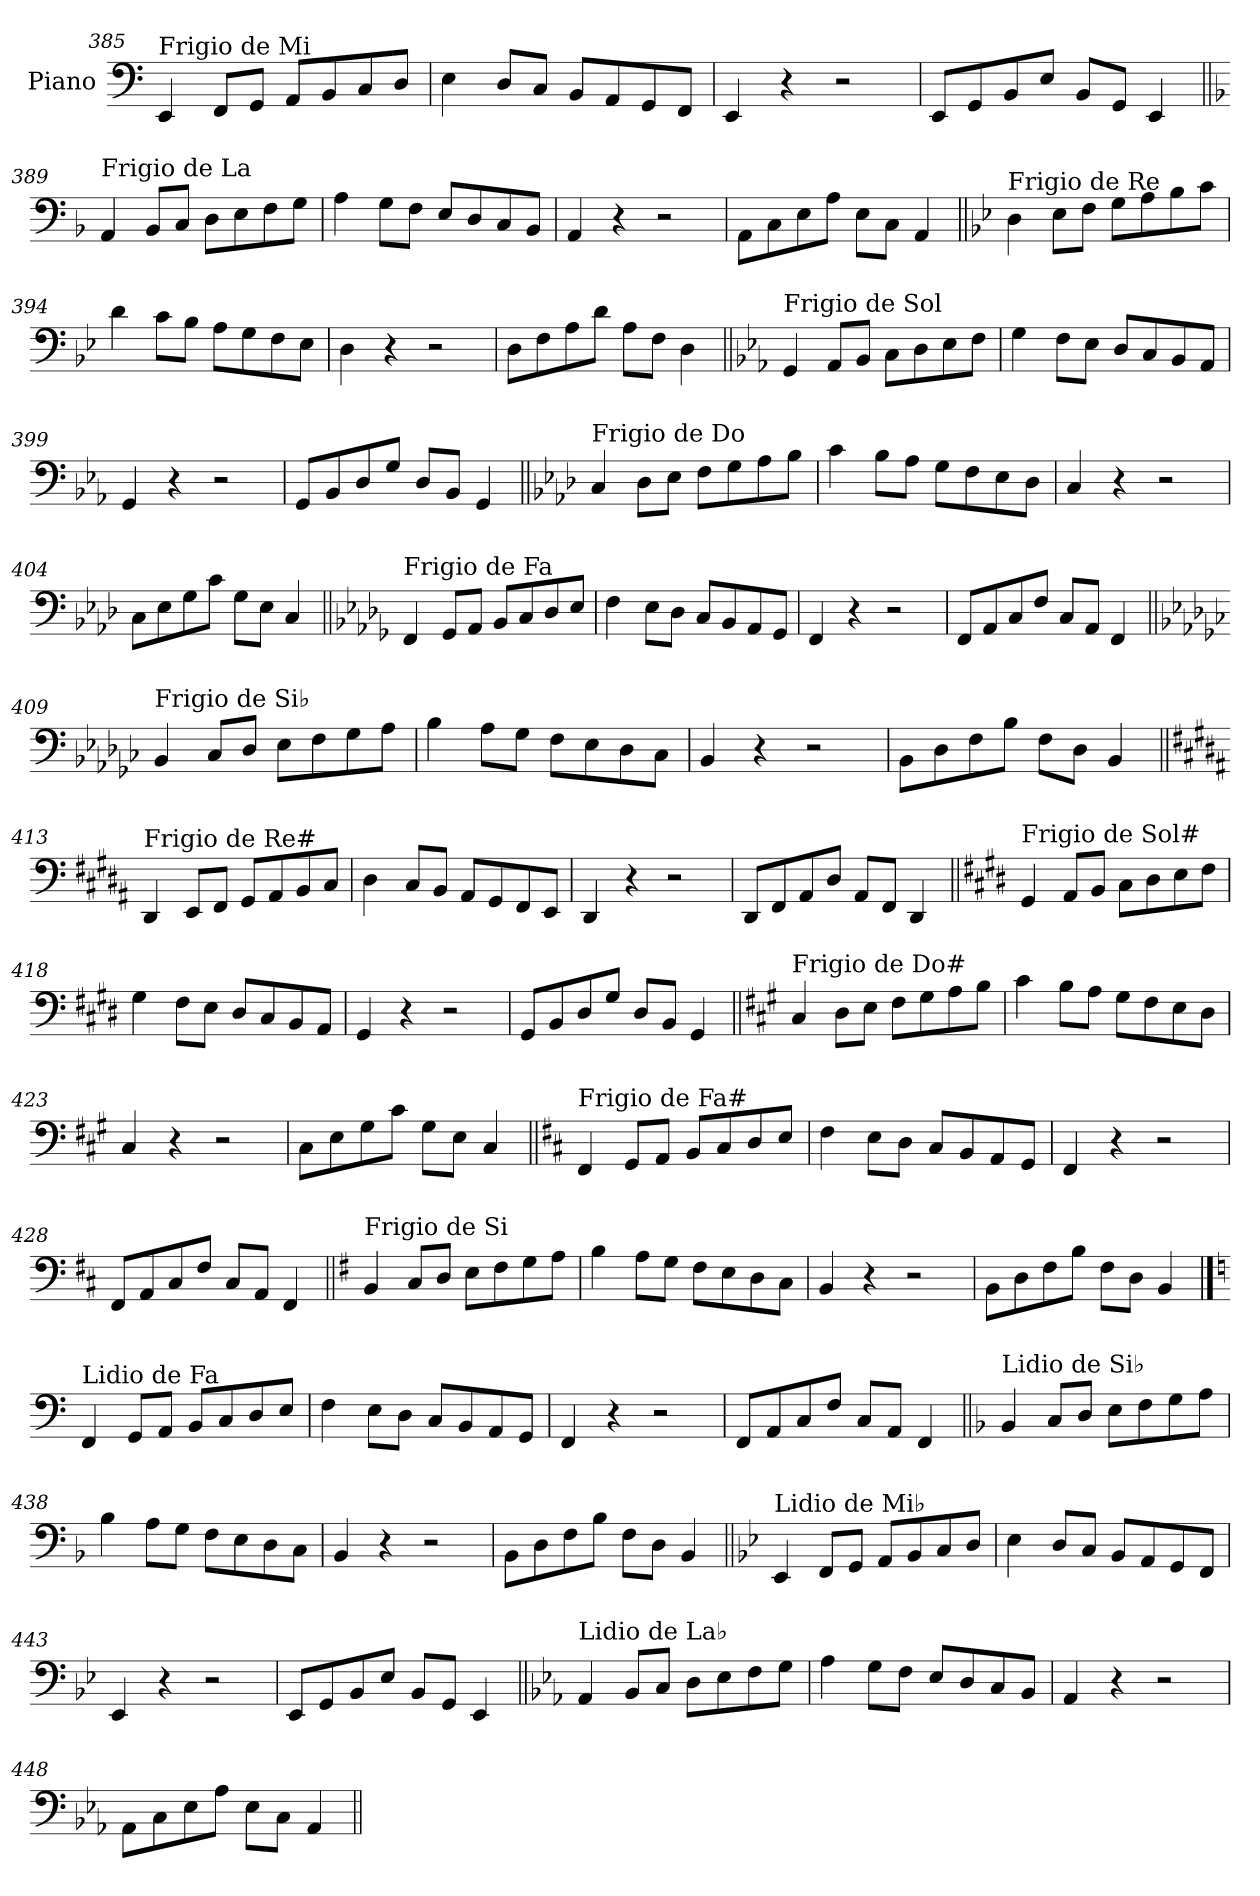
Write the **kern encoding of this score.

**kern
*part1
*staff1
*I"Piano
*I'Pno.
!!LO:PB:g=z
*clefF4
*k[]
=385
!LO:TX:a:t=Frigio de Mi
4EE/
8FF/L
8GG/J
8AA/L
8BB/
8C/
8D/J
=386
4E\
8D/L
8C/J
8BB/L
8AA/
8GG/
8FF/J
=387
4EE/
4r
2r
=388
8EE/L
8GG/
8BB/
8E/J
8BB/L
8GG/J
4EE/
!!LO:LB:g=z
=389||
*k[b-]
!LO:TX:a:t=Frigio de La
4AA/
8BB-/L
8C/J
8D\L
8E\
8F\
8G\J
=390
4A\
8G\L
8F\J
8E/L
8D/
8C/
8BB-/J
=391
4AA/
4r
2r
=392
8AA\L
8C\
8E\
8A\J
8E\L
8C\J
4AA/
!!LO:LB:g=z
=393||
*k[b-e-]
!LO:TX:a:t=Frigio de Re
4D\
8E-\L
8F\J
8G\L
8A\
8B-\
8c\J
=394
4d\
8c\L
8B-\J
8A\L
8G\
8F\
8E-\J
=395
4D\
4r
2r
=396
8D\L
8F\
8A\
8d\J
8A\L
8F\J
4D\
!!LO:LB:g=z
=397||
*k[b-e-a-]
!LO:TX:a:t=Frigio de Sol
4GG/
8AA-/L
8BB-/J
8C\L
8D\
8E-\
8F\J
=398
4G\
8F\L
8E-\J
8D/L
8C/
8BB-/
8AA-/J
=399
4GG/
4r
2r
=400
8GG/L
8BB-/
8D/
8G/J
8D/L
8BB-/J
4GG/
!!LO:LB:g=z
=401||
*k[b-e-a-d-]
!LO:TX:a:t=Frigio de Do
4C/
8D-\L
8E-\J
8F\L
8G\
8A-\
8B-\J
=402
4c\
8B-\L
8A-\J
8G\L
8F\
8E-\
8D-\J
=403
4C/
4r
2r
=404
8C\L
8E-\
8G\
8c\J
8G\L
8E-\J
4C/
!!LO:LB:g=z
=405||
*k[b-e-a-d-g-]
!LO:TX:a:t=Frigio de Fa
4FF/
8GG-/L
8AA-/J
8BB-/L
8C/
8D-/
8E-/J
=406
4F\
8E-\L
8D-\J
8C/L
8BB-/
8AA-/
8GG-/J
=407
4FF/
4r
2r
=408
8FF/L
8AA-/
8C/
8F/J
8C/L
8AA-/J
4FF/
!!LO:LB:g=z
=409||
*k[b-e-a-d-g-c-]
!LO:TX:a:t=Frigio de Si♭
4BB-/
8C-/L
8D-/J
8E-\L
8F\
8G-\
8A-\J
=410
4B-\
8A-\L
8G-\J
8F\L
8E-\
8D-\
8C-\J
=411
4BB-/
4r
2r
=412
8BB-\L
8D-\
8F\
8B-\J
8F\L
8D-\J
4BB-/
!!LO:LB:g=z
=413||
*k[f#c#g#d#a#]
!LO:TX:a:t=Frigio de Re#
4DD#/
8EE/L
8FF#/J
8GG#/L
8AA#/
8BB/
8C#/J
=414
4D#\
8C#/L
8BB/J
8AA#/L
8GG#/
8FF#/
8EE/J
=415
4DD#/
4r
2r
=416
8DD#/L
8FF#/
8AA#/
8D#/J
8AA#/L
8FF#/J
4DD#/
!!LO:LB:g=z
=417||
*k[f#c#g#d#]
!LO:TX:a:t=Frigio de Sol#
4GG#/
8AA/L
8BB/J
8C#\L
8D#\
8E\
8F#\J
=418
4G#\
8F#\L
8E\J
8D#/L
8C#/
8BB/
8AA/J
=419
4GG#/
4r
2r
=420
8GG#/L
8BB/
8D#/
8G#/J
8D#/L
8BB/J
4GG#/
!!LO:LB:g=z
=421||
*k[f#c#g#]
!LO:TX:a:t=Frigio de Do#
4C#/
8D\L
8E\J
8F#\L
8G#\
8A\
8B\J
=422
4c#\
8B\L
8A\J
8G#\L
8F#\
8E\
8D\J
=423
4C#/
4r
2r
=424
8C#\L
8E\
8G#\
8c#\J
8G#\L
8E\J
4C#/
!!LO:LB:g=z
=425||
*k[f#c#]
!LO:TX:a:t=Frigio de Fa#
4FF#/
8GG/L
8AA/J
8BB/L
8C#/
8D/
8E/J
=426
4F#\
8E\L
8D\J
8C#/L
8BB/
8AA/
8GG/J
=427
4FF#/
4r
2r
=428
8FF#/L
8AA/
8C#/
8F#/J
8C#/L
8AA/J
4FF#/
!!LO:LB:g=z
=429||
*k[f#]
!LO:TX:a:t=Frigio de Si
4BB/
8C/L
8D/J
8E\L
8F#\
8G\
8A\J
=430
4B\
8A\L
8G\J
8F#\L
8E\
8D\
8C\J
=431
4BB/
4r
2r
=432
8BB\L
8D\
8F#\
8B\J
8F#\L
8D\J
4BB/
!!LO:PB:g=z
==433
*k[]
!LO:TX:a:t=Lidio de Fa
4FF/
8GG/L
8AA/J
8BB/L
8C/
8D/
8E/J
=434
4F\
8E\L
8D\J
8C/L
8BB/
8AA/
8GG/J
=435
4FF/
4r
2r
=436
8FF/L
8AA/
8C/
8F/J
8C/L
8AA/J
4FF/
!!LO:LB:g=z
=437||
*k[b-]
!LO:TX:a:t=Lidio de Si♭
4BB-/
8C/L
8D/J
8E\L
8F\
8G\
8A\J
=438
4B-\
8A\L
8G\J
8F\L
8E\
8D\
8C\J
=439
4BB-/
4r
2r
=440
8BB-\L
8D\
8F\
8B-\J
8F\L
8D\J
4BB-/
!!LO:LB:g=z
=441||
*k[b-e-]
!LO:TX:a:t=Lidio de Mi♭
4EE-/
8FF/L
8GG/J
8AA/L
8BB-/
8C/
8D/J
=442
4E-\
8D/L
8C/J
8BB-/L
8AA/
8GG/
8FF/J
=443
4EE-/
4r
2r
=444
8EE-/L
8GG/
8BB-/
8E-/J
8BB-/L
8GG/J
4EE-/
!!LO:LB:g=z
=445||
*k[b-e-a-]
!LO:TX:a:t=Lidio de La♭
4AA-/
8BB-/L
8C/J
8D\L
8E-\
8F\
8G\J
=446
4A-\
8G\L
8F\J
8E-/L
8D/
8C/
8BB-/J
=447
4AA-/
4r
2r
=448
8AA-\L
8C\
8E-\
8A-\J
8E-\L
8C\J
4AA-/
=||
*-
